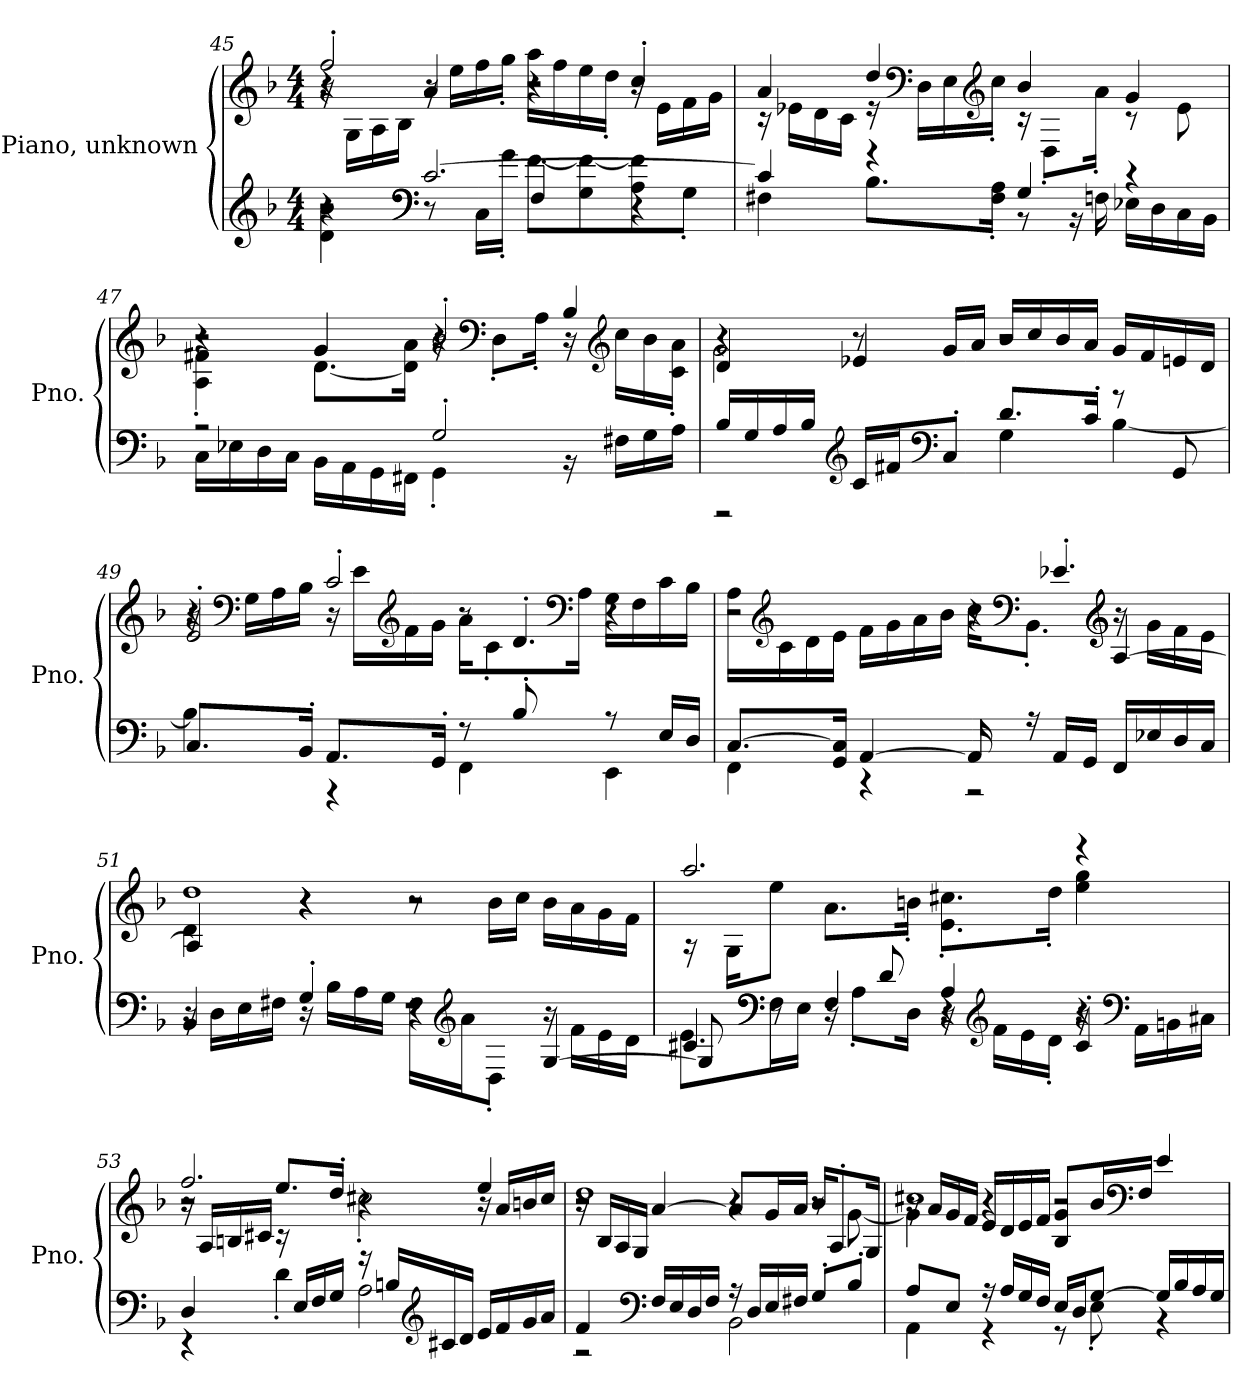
**kern	**kern
*part1	*part1
*staff2	*staff1
*I"Piano, unknown	*
*I'Pno.	*
*clefG2	*clefG2
*k[b-]	*k[b-]
*M4/4	*M4/4
=45	=45
*^	*^
*	*^	*	*^
4r	4d\ 4b-\	2r	2ff'/	16r	4r
.	.	.	.	16G\LL	.
.	.	.	.	16A\	.
.	.	.	.	16B-\JJ	.
*clefF4	*	*	*	*	*
[2.c/	8r	.	.	16r	4a/
.	.	.	.	16ee\LL	.
.	16C\LL	.	.	16ff\	.
.	16g'\JJ	.	.	16gg'\JJ	.
.	[8f\L	4F'/	4r	16aa\LL	2r
.	.	.	.	16ff\	.
.	8G\ 8f\_	.	.	16ee\	.
.	.	.	.	16dd'\JJ	.
.	8A\ 8f\]	4r	4cc'/	16r	.
.	.	.	.	16e\LL	.
.	8G'\J	.	.	16f\	.
.	.	.	.	16g\JJ	.
*	*v	*v	*	*	*
*	*	*	*v	*v
!!LO:LB:g=z
=46	=46	=46	=46
4c/]	4F#X\	4a/	16r
.	.	.	16e-X\LL
.	.	.	16d\
.	.	.	16c\JJ
4r	8.B-\L	4dd/	16r
*	*	*clefF4	*
.	.	.	16D\LL
.	.	.	16E\
*	*	*clefG2	*
.	16F#\' 16A\'Jk	.	16cc'\JJ
4G/	8r	4b-/	16r
.	.	.	8D'\L
.	16r	.	.
.	16Fn\	.	16a'\Jk
4r	16E-X\LL	4g/	8r
.	16D\	.	.
.	16C\	.	8e-\
.	16BB-\JJ	.	.
=47	=47	=47	=47
*	*	*	*^
2r	16C\LL	4r	4A\' 4f#X\'	2r
.	16E-X\	.	.	.
.	16D\	.	.	.
.	16C\JJ	.	.	.
.	16BB-\LL	4g/	[8.d\L	.
.	16AA\	.	.	.
.	16GG\	.	.	.
.	16FF#X\JJ	.	16d\] 16a\Jk	.
2G'/	4GG'\	2b-'/	16r	4r
*	*	*clefF4	*	*
.	.	.	8D'\L	.
.	.	.	16A'\Jk	.
.	16r	.	16r	4B-/
*	*	*clefG2	*	*
.	16F#X\LL	.	16cc\LL	.
.	16G\	.	16b-\	.
.	16A\JJ	.	16c\' 16a\'JJ	.
!!LO:LB:g=z	!!	!!
=48	=48	=48	=48	=48
16B-/LL	2r	4d/	2g\	4r
16G/	.	.	.	.
16A/	.	.	.	.
16B-/JJ	.	.	.	.
*clefG2	*	*	*	*
16c/LL	.	8r	.	4e-X/
16f#X/J	.	.	.	.
*clefF4	*	*	*	*
8C'/J	.	16g/LL	.	.
.	.	16a/JJ	.	.
8.d/L	4G\	16b-/LL	2r	2r
.	.	16cc/	.	.
.	.	16b-/	.	.
16c'/Jk	.	16a/JJ	.	.
8r	[4B-\	16g/LL	.	.
.	.	16f/	.	.
8GG/	.	16en/	.	.
.	.	16d/JJ	.	.
=49	=49	=49	=49	=49
8.C/L	4B-\]	2e'/	16r	4r
*	*	*clefF4	*	*
.	.	.	16G\LL	.
.	.	.	16A\	.
16BB-'/Jk	.	.	16B-\JJ	.
8.AA/L	4r	.	16r	2c'/
.	.	.	16e\LL	.
*	*	*clefG2	*	*
.	.	.	16f\	.
16GG'/Jk	.	.	16g\JJ	.
8r	4FF\	8r	16a\KL	.
.	.	.	8c'\	.
8B-'/	.	4.d'/	.	.
*	*	*clefF4	*	*
.	.	.	16A\Jk	.
8r	4EE\	.	16G\LL	4r
.	.	.	16F\	.
16E/LL	.	.	16c\	.
16D/JJ	.	.	16B-\JJ	.
!!LO:LB:g=z	!!	!!
=50	=50	=50	=50	=50
[8.C/L	4FF\	2r	16A\LL	2r
*	*	*clefG2	*	*
.	.	.	16c\	.
.	.	.	16d\	.
16GG/ 16C/]Jk	.	.	16e\JJ	.
[4AA/	4r	.	16f\LL	.
.	.	.	16g\	.
.	.	.	16a\	.
.	.	.	16b-\JJ	.
16AA/]	2r	8r	16cc\KL	4r
*	*	*clefF4	*	*
16r	.	.	8.BB-'\J	.
16AA/LL	.	4.e-X'/	.	.
16GG/JJ	.	.	.	.
*	*	*clefG2	*	*
16FF/LL	.	.	16r	[4A/
16E-X/	.	.	16g\LL	.
16D/	.	.	16f\	.
16C/JJ	.	.	16e-\JJ	.
=51	=51	=51	=51	=51
*	*^	*	*	*
1r	16r	4BB-/	1dd	4d\	4A/]
.	16D\LL	.	.	.	.
.	16E\	.	.	.	.
.	16F#X\JJ	.	.	.	.
.	16r	4G'/	.	4r	4r
.	16B-\LL	.	.	.	.
.	16A\	.	.	.	.
.	16G\JJ	.	.	.	.
.	16F#\LL	4r	.	8r	2r
*clefG2	*	*	*	*	*
.	16a\J	.	.	.	.
.	8D'\J	.	.	16b-\LL	.
.	.	.	.	16cc\JJ	.
.	16r	[4G/	.	16b-\LL	.
.	16f\LL	.	.	16a\	.
.	16e\	.	.	16g\	.
.	16d\JJ	.	.	16f\JJ	.
*	*	*	*	*v	*v
!!LO:LB:g=z
=52	=52	=52	=52	=52
4.c#X/	8e\L	8G/]	2.aa/	16r
.	.	.	.	16G\KL
*clefF4	*	*	*	*
.	16F\L	8r	.	8ee\J
.	16E\JJ	.	.	.
.	16r	4F/	.	8.a\L
.	8A'\L	.	.	.
8d/	.	.	.	.
.	16D\Jk	.	.	16bn'\Jk
4r	16r	4A/	.	8.e\' 8.cc#X\'L
*clefG2	*	*	*	*
.	16f\LL	.	.	.
.	16e\	.	.	.
.	16d'\JJ	.	.	16dd'\Jk
4c#'/	16r	4r	4r	4ee\ 4gg\
*clefF4	*	*	*	*
.	16AA\LL	.	.	.
.	16BBn\	.	.	.
.	16C#X\JJ	.	.	.
*	*v	*v	*	*
!!LO:PB:g=z
=53	=53	=53	=53
*	*	*	*^
4D/	4r	2.ff/	2r	16r
.	.	.	.	16A/LL
.	.	.	.	16Bn/
.	.	.	.	16c#X/JJ
16r	4d'\	.	.	8.ee/L
16E/LL	.	.	.	.
16F/	.	.	.	.
16G/JJ	.	.	.	16dd'/Jk
16r	2A\	.	2cc#X'\	4r
16Bn/LL	.	.	.	.
*clefG2	*	*	*	*
16c#X/	.	.	.	.
16d/JJ	.	.	.	.
16e/LL	.	4ee/	.	16r
16f/	.	.	.	16a/LL
16g/	.	.	.	16bn/
16a/JJ	.	.	.	16cc#/JJ
=54	=54	=54	=54	=54
4f/	2r	1dd	2r	16r
.	.	.	.	16B-/LL
.	.	.	.	16A/
.	.	.	.	16G/JJ
*clefF4	*	*	*	*
16F/LL	.	.	.	[4a/
16E/	.	.	.	.
16D/	.	.	.	.
16F/JJ	.	.	.	.
16r	2BB-\	.	4r	8a/L]
16D/LL	.	.	.	.
16E/	.	.	.	16g/L
16F#X/JJ	.	.	.	16a/JJ
8G'/L	.	.	8r	16b-/KL
.	.	.	.	8A'/
8B-'/J	.	.	[8g\	.
.	.	.	.	16G/Jk
!!LO:LB:g=z	!!	!!
=55	=55	=55	=55	=55
8A/L	4AA\	1cc#X	4g\]	16r
.	.	.	.	16a/LL
8E/J	.	.	.	16g/
.	.	.	.	16f/JJ
16r	4r	.	4r	16e/LL
16A/LL	.	.	.	16d/
16G/	.	.	.	16e/
16F/JJ	.	.	.	16f/JJ
16E/LL	8r	.	2r	8B-/ 8g/L
16D/J	.	.	.	.
[8G/J	8E'\	.	.	16b-/L
*	*	*clefF4	*	*
.	.	.	.	16F/JJ
16G/LL]	4r	.	.	4e/
16B-/	.	.	.	.
16A/	.	.	.	.
16G/JJ	.	.	.	.
*v	*v	*	*	*
*	*v	*v	*v
=	=
*-	*-
